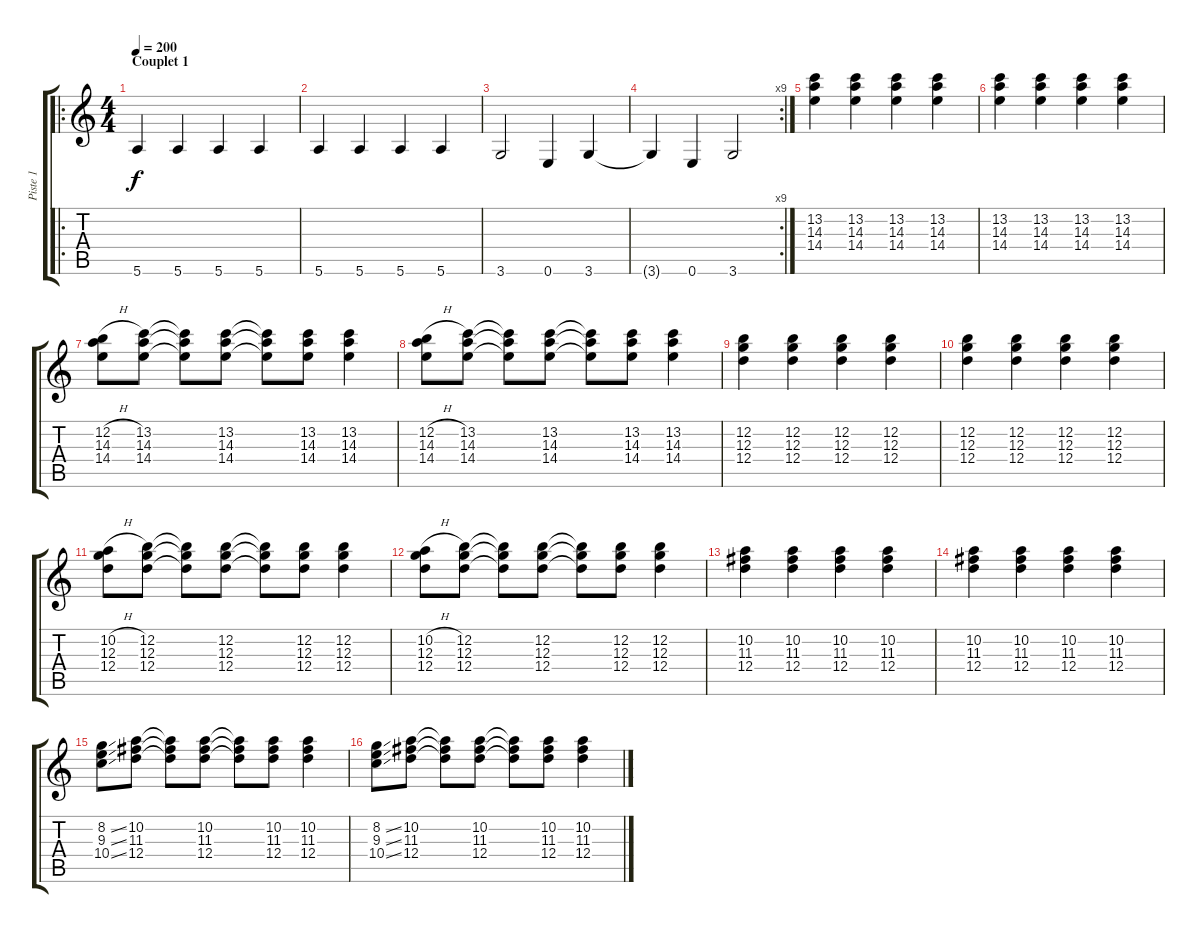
\track ("Piste 1" "Piste 1") {instrument distortionguitar}
\staff {score tabs}
\tuning (E4 B3 G3 D3 A2 E2) {hide}
\ro
\ts (4 4)
\section ("" "Couplet 1")
\tempo 200
\clef g2
\ks c
5.6.4{dy f instrument distortionguitar} 5.6.4 5.6.4 5.6.4 |
5.6.4 5.6.4 5.6.4 5.6.4 |
3.6.2 0.6.4 3.6.4 |
\rc 9
3.6{t}.4 0.6.4 3.6.2 |
(13.2 14.3 14.4).4 (13.2 14.3 14.4).4 (13.2 14.3 14.4).4 (13.2 14.3 14.4).4 |
(13.2 14.3 14.4).4 (13.2 14.3 14.4).4 (13.2 14.3 14.4).4 (13.2 14.3 14.4).4 |
(12.2{h} 14.3 14.4).8 (13.2 14.3 14.4).8 (13.2{t} 14.3{t} 14.4{t}).8 (13.2 14.3 14.4).8 (13.2{t} 14.3{t} 14.4{t}).8 (13.2 14.3 14.4).8 (13.2 14.3 14.4).4 |
(12.2{h} 14.3 14.4).8 (13.2 14.3 14.4).8 (13.2{t} 14.3{t} 14.4{t}).8 (13.2 14.3 14.4).8 (13.2{t} 14.3{t} 14.4{t}).8 (13.2 14.3 14.4).8 (13.2 14.3 14.4).4 |
(12.2 12.3 12.4).4 (12.2 12.3 12.4).4 (12.2 12.3 12.4).4 (12.2 12.3 12.4).4 |
(12.2 12.3 12.4).4 (12.2 12.3 12.4).4 (12.2 12.3 12.4).4 (12.2 12.3 12.4).4 |
(10.2{h} 12.3 12.4).8 (12.2 12.3 12.4).8 (12.2{t} 12.3{t} 12.4{t}).8 (12.2 12.3 12.4).8 (12.2{t} 12.3{t} 12.4{t}).8 (12.2 12.3 12.4).8 (12.2 12.3 12.4).4 |
(10.2{h} 12.3 12.4).8 (12.2 12.3 12.4).8 (12.2{t} 12.3{t} 12.4{t}).8 (12.2 12.3 12.4).8 (12.2{t} 12.3{t} 12.4{t}).8 (12.2 12.3 12.4).8 (12.2 12.3 12.4).4 |
(10.2 11.3 12.4).4 (10.2 11.3 12.4).4 (10.2 11.3 12.4).4 (10.2 11.3 12.4).4 |
(10.2 11.3 12.4).4 (10.2 11.3 12.4).4 (10.2 11.3 12.4).4 (10.2 11.3 12.4).4 |
(8.2{ss} 9.3{ss} 10.4{ss}).8 (10.2 11.3 12.4).8 (10.2{t} 11.3{t} 12.4{t}).8 (10.2 11.3 12.4).8 (10.2{t} 11.3{t} 12.4{t}).8 (10.2 11.3 12.4).8 (10.2 11.3 12.4).4 |
(8.2{ss} 9.3{ss} 10.4{ss}).8 (10.2 11.3 12.4).8 (10.2{t} 11.3{t} 12.4{t}).8 (10.2 11.3 12.4).8 (10.2{t} 11.3{t} 12.4{t}).8 (10.2 11.3 12.4).8 (10.2 11.3 12.4).4
